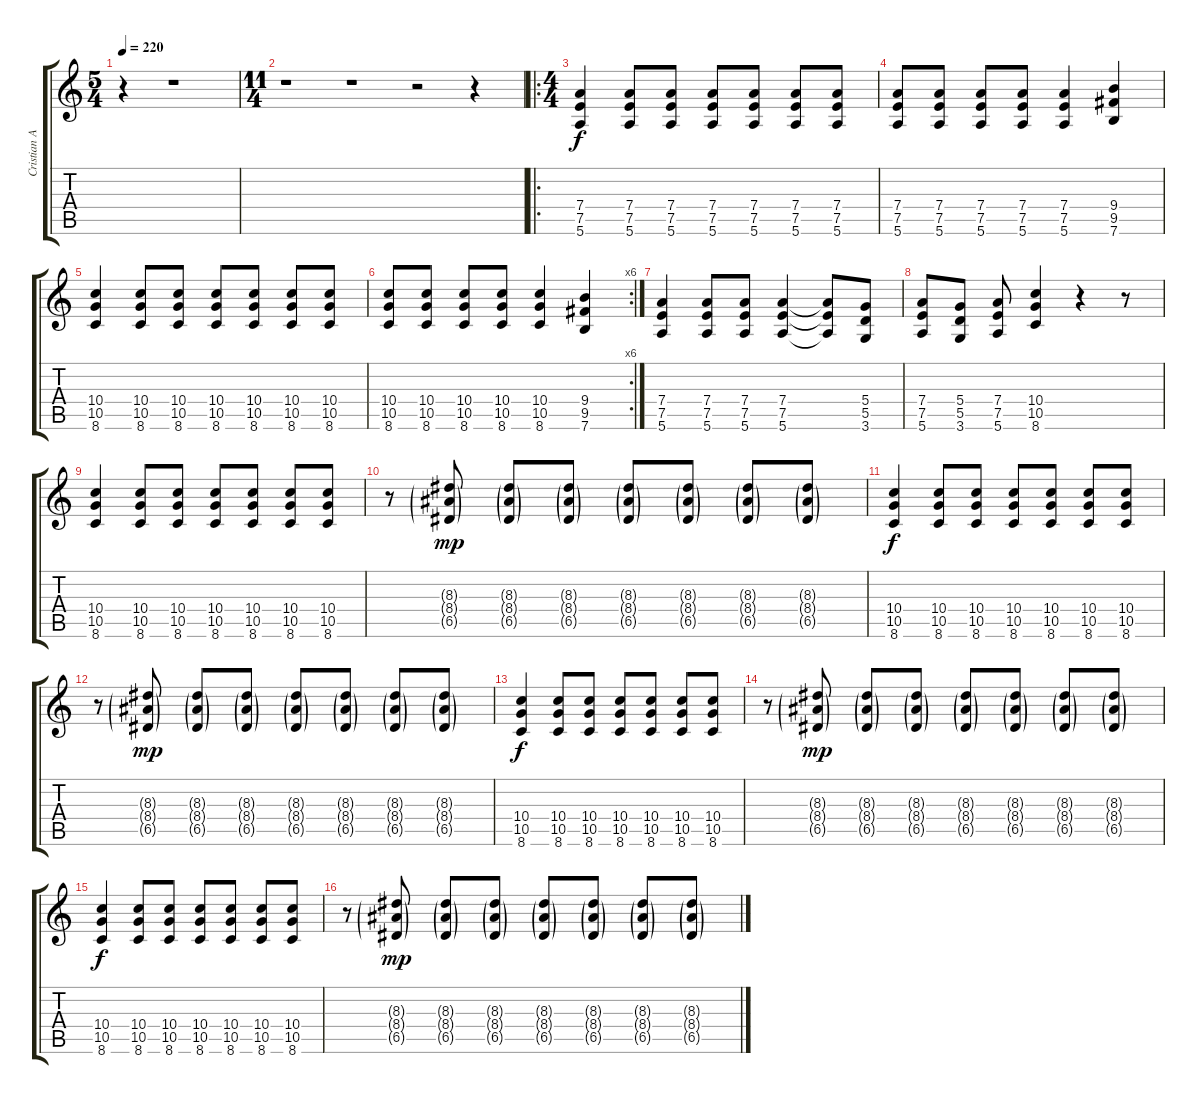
\track ("Cristian Aldana" "Cristian A") {instrument distortionguitar}
\staff {score tabs}
\tuning (E4 B3 G3 D3 A2 E2) {hide}
\ts (5 4)
\tempo 220
\clef g2
\ks c
r.4{dy f instrument distortionguitar} r.1 |
\ts (11 4)
r.1 r.1 r.2 r.4 |
\ro
\ts (4 4)
(7.4 7.5 5.6).4 (7.4 7.5 5.6).8 (7.4 7.5 5.6).8 (7.4 7.5 5.6).8 (7.4 7.5 5.6).8 (7.4 7.5 5.6).8 (7.4 7.5 5.6).8 |
(7.4 7.5 5.6).8 (7.4 7.5 5.6).8 (7.4 7.5 5.6).8 (7.4 7.5 5.6).8 (7.4 7.5 5.6).4 (9.4 9.5 7.6).4 |
(10.4 10.5 8.6).4 (10.4 10.5 8.6).8 (10.4 10.5 8.6).8 (10.4 10.5 8.6).8 (10.4 10.5 8.6).8 (10.4 10.5 8.6).8 (10.4 10.5 8.6).8 |
\rc 6
(10.4 10.5 8.6).8 (10.4 10.5 8.6).8 (10.4 10.5 8.6).8 (10.4 10.5 8.6).8 (10.4 10.5 8.6).4 (9.4 9.5 7.6).4 |
(7.4 7.5 5.6).4 (7.4 7.5 5.6).8 (7.4 7.5 5.6).8 (7.4 7.5 5.6).4 (7.4{t} 7.5{t} 5.6{t}).8 (5.4 5.5 3.6).8 |
(7.4 7.5 5.6).8 (5.4 5.5 3.6).8 (7.4 7.5 5.6).8 (10.4 10.5 8.6).4 r.4 r.8 |
(10.4 10.5 8.6).4 (10.4 10.5 8.6).8 (10.4 10.5 8.6).8 (10.4 10.5 8.6).8 (10.4 10.5 8.6).8 (10.4 10.5 8.6).8 (10.4 10.5 8.6).8 |
r.8 (8.3{g} 8.4{g} 6.5{g}).8{dy mp} (8.3{g} 8.4{g} 6.5{g}).8 (8.3{g} 8.4{g} 6.5{g}).8 (8.3{g} 8.4{g} 6.5{g}).8 (8.3{g} 8.4{g} 6.5{g}).8 (8.3{g} 8.4{g} 6.5{g}).8 (8.3{g} 8.4{g} 6.5{g}).8 |
(10.4 10.5 8.6).4{dy f} (10.4 10.5 8.6).8 (10.4 10.5 8.6).8 (10.4 10.5 8.6).8 (10.4 10.5 8.6).8 (10.4 10.5 8.6).8 (10.4 10.5 8.6).8 |
r.8 (8.3{g} 8.4{g} 6.5{g}).8{dy mp} (8.3{g} 8.4{g} 6.5{g}).8 (8.3{g} 8.4{g} 6.5{g}).8 (8.3{g} 8.4{g} 6.5{g}).8 (8.3{g} 8.4{g} 6.5{g}).8 (8.3{g} 8.4{g} 6.5{g}).8 (8.3{g} 8.4{g} 6.5{g}).8 |
(10.4 10.5 8.6).4{dy f} (10.4 10.5 8.6).8 (10.4 10.5 8.6).8 (10.4 10.5 8.6).8 (10.4 10.5 8.6).8 (10.4 10.5 8.6).8 (10.4 10.5 8.6).8 |
r.8 (8.3{g} 8.4{g} 6.5{g}).8{dy mp} (8.3{g} 8.4{g} 6.5{g}).8 (8.3{g} 8.4{g} 6.5{g}).8 (8.3{g} 8.4{g} 6.5{g}).8 (8.3{g} 8.4{g} 6.5{g}).8 (8.3{g} 8.4{g} 6.5{g}).8 (8.3{g} 8.4{g} 6.5{g}).8 |
(10.4 10.5 8.6).4{dy f} (10.4 10.5 8.6).8 (10.4 10.5 8.6).8 (10.4 10.5 8.6).8 (10.4 10.5 8.6).8 (10.4 10.5 8.6).8 (10.4 10.5 8.6).8 |
r.8 (8.3{g} 8.4{g} 6.5{g}).8{dy mp} (8.3{g} 8.4{g} 6.5{g}).8 (8.3{g} 8.4{g} 6.5{g}).8 (8.3{g} 8.4{g} 6.5{g}).8 (8.3{g} 8.4{g} 6.5{g}).8 (8.3{g} 8.4{g} 6.5{g}).8 (8.3{g} 8.4{g} 6.5{g}).8
